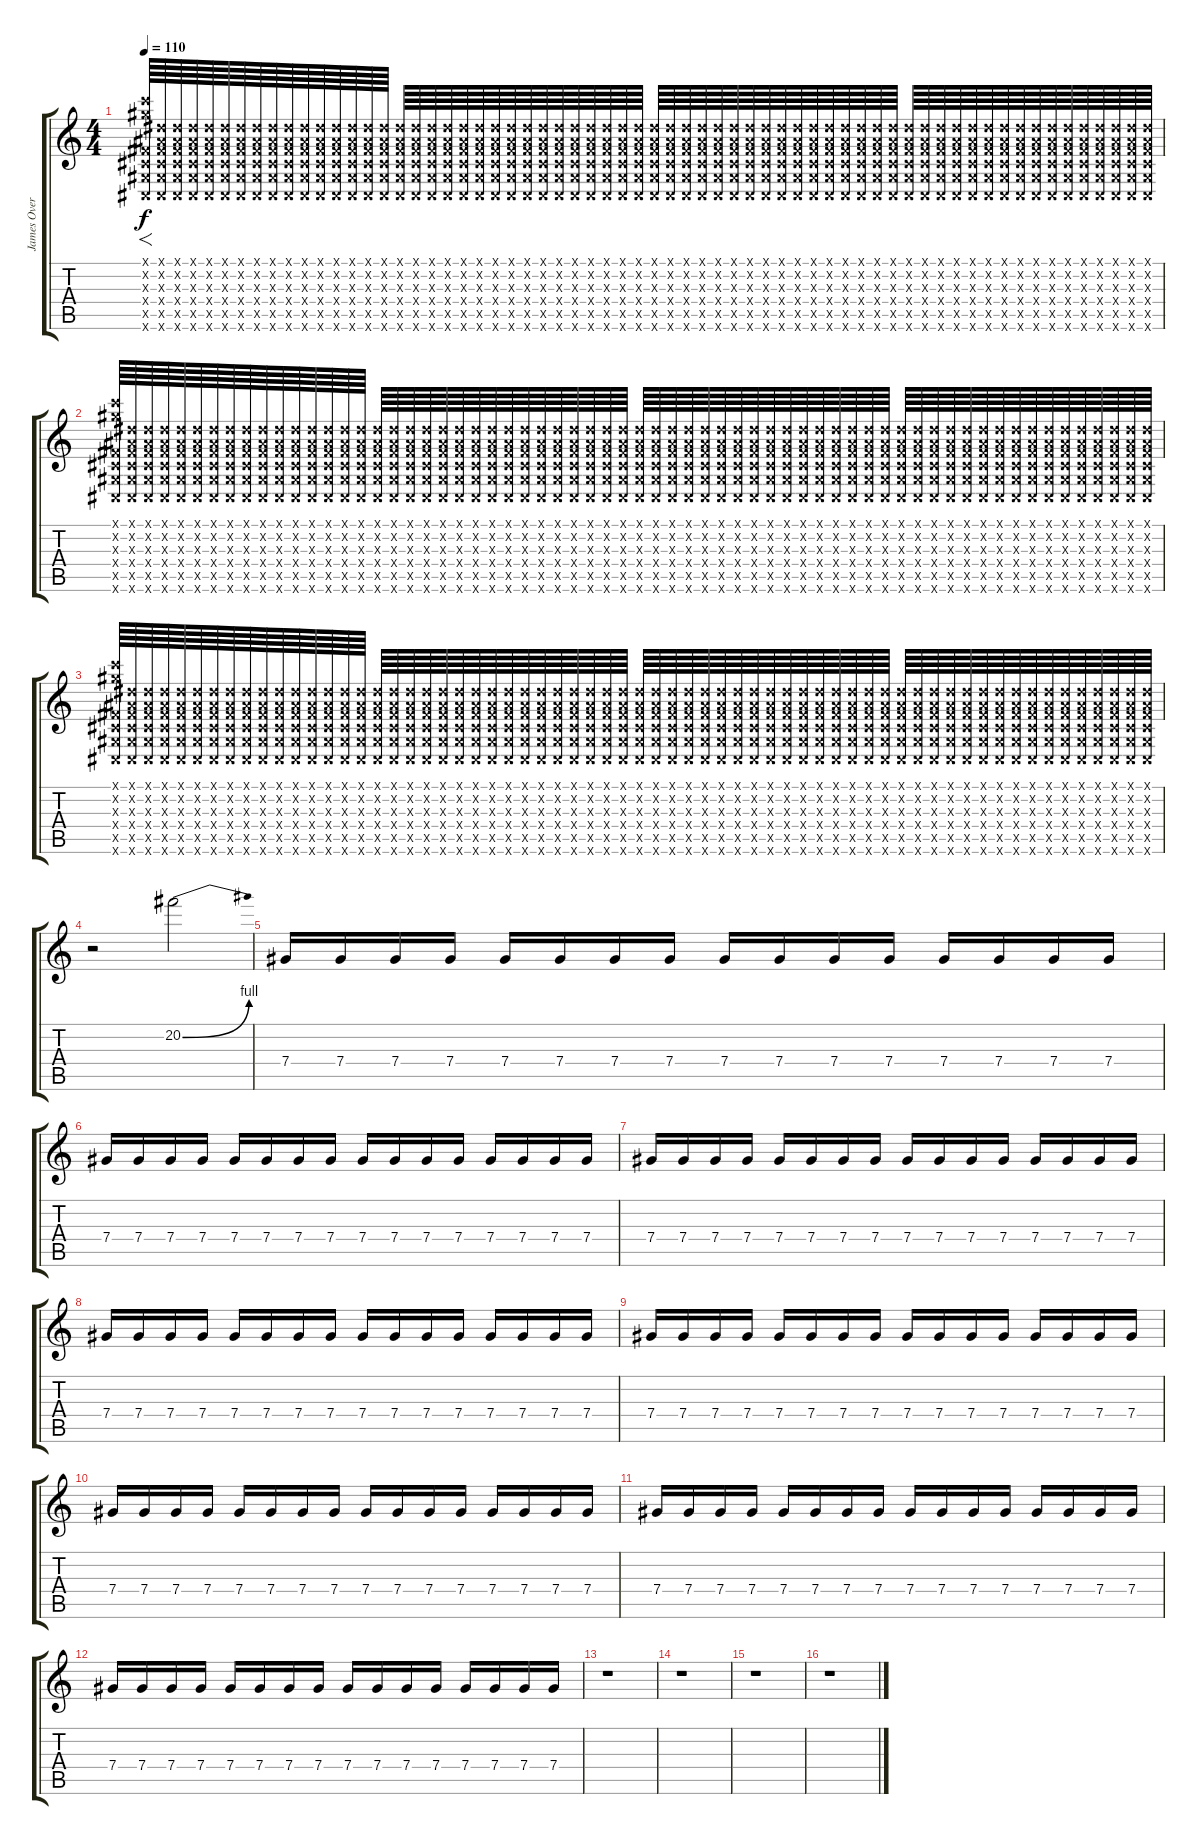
\track ("James Overdubs" "James Over") {instrument overdrivenguitar}
\staff {score tabs}
\tuning (Eb4 Bb3 Gb3 Db3 Ab2 Db2) {hide}
\ts (4 4)
\tempo 110
\clef g2
\ks c
(9.1{x} 10.2{x} 0.3{x} 0.4{x} 0.5{x} 0.6{x}).64{f dy f volume 5 instrument guitarfretnoise} (0.1{x} 0.2{x} 0.3{x} 0.4{x} 0.5{x} 0.6{x}).64 (0.1{x} 0.2{x} 0.3{x} 0.4{x} 0.5{x} 0.6{x}).64 (0.1{x} 0.2{x} 0.3{x} 0.4{x} 0.5{x} 0.6{x}).64 (0.1{x} 0.2{x} 0.3{x} 0.4{x} 0.5{x} 0.6{x}).64 (0.1{x} 0.2{x} 0.3{x} 0.4{x} 0.5{x} 0.6{x}).64 (0.1{x} 0.2{x} 0.3{x} 0.4{x} 0.5{x} 0.6{x}).64 (0.1{x} 0.2{x} 0.3{x} 0.4{x} 0.5{x} 0.6{x}).64 (0.1{x} 0.2{x} 0.3{x} 0.4{x} 0.5{x} 0.6{x}).64 (0.1{x} 0.2{x} 0.3{x} 0.4{x} 0.5{x} 0.6{x}).64 (0.1{x} 0.2{x} 0.3{x} 0.4{x} 0.5{x} 0.6{x}).64 (0.1{x} 0.2{x} 0.3{x} 0.4{x} 0.5{x} 0.6{x}).64 (0.1{x} 0.2{x} 0.3{x} 0.4{x} 0.5{x} 0.6{x}).64 (0.1{x} 0.2{x} 0.3{x} 0.4{x} 0.5{x} 0.6{x}).64 (0.1{x} 0.2{x} 0.3{x} 0.4{x} 0.5{x} 0.6{x}).64 (0.1{x} 0.2{x} 0.3{x} 0.4{x} 0.5{x} 0.6{x}).64 (0.1{x} 0.2{x} 0.3{x} 0.4{x} 0.5{x} 0.6{x}).64 (0.1{x} 0.2{x} 0.3{x} 0.4{x} 0.5{x} 0.6{x}).64 (0.1{x} 0.2{x} 0.3{x} 0.4{x} 0.5{x} 0.6{x}).64 (0.1{x} 0.2{x} 0.3{x} 0.4{x} 0.5{x} 0.6{x}).64 (0.1{x} 0.2{x} 0.3{x} 0.4{x} 0.5{x} 0.6{x}).64 (0.1{x} 0.2{x} 0.3{x} 0.4{x} 0.5{x} 0.6{x}).64 (0.1{x} 0.2{x} 0.3{x} 0.4{x} 0.5{x} 0.6{x}).64 (0.1{x} 0.2{x} 0.3{x} 0.4{x} 0.5{x} 0.6{x}).64 (0.1{x} 0.2{x} 0.3{x} 0.4{x} 0.5{x} 0.6{x}).64 (0.1{x} 0.2{x} 0.3{x} 0.4{x} 0.5{x} 0.6{x}).64 (0.1{x} 0.2{x} 0.3{x} 0.4{x} 0.5{x} 0.6{x}).64 (0.1{x} 0.2{x} 0.3{x} 0.4{x} 0.5{x} 0.6{x}).64 (0.1{x} 0.2{x} 0.3{x} 0.4{x} 0.5{x} 0.6{x}).64 (0.1{x} 0.2{x} 0.3{x} 0.4{x} 0.5{x} 0.6{x}).64 (0.1{x} 0.2{x} 0.3{x} 0.4{x} 0.5{x} 0.6{x}).64 (0.1{x} 0.2{x} 0.3{x} 0.4{x} 0.5{x} 0.6{x}).64 (0.1{x} 0.2{x} 0.3{x} 0.4{x} 0.5{x} 0.6{x}).64 (0.1{x} 0.2{x} 0.3{x} 0.4{x} 0.5{x} 0.6{x}).64 (0.1{x} 0.2{x} 0.3{x} 0.4{x} 0.5{x} 0.6{x}).64 (0.1{x} 0.2{x} 0.3{x} 0.4{x} 0.5{x} 0.6{x}).64 (0.1{x} 0.2{x} 0.3{x} 0.4{x} 0.5{x} 0.6{x}).64 (0.1{x} 0.2{x} 0.3{x} 0.4{x} 0.5{x} 0.6{x}).64 (0.1{x} 0.2{x} 0.3{x} 0.4{x} 0.5{x} 0.6{x}).64 (0.1{x} 0.2{x} 0.3{x} 0.4{x} 0.5{x} 0.6{x}).64 (0.1{x} 0.2{x} 0.3{x} 0.4{x} 0.5{x} 0.6{x}).64 (0.1{x} 0.2{x} 0.3{x} 0.4{x} 0.5{x} 0.6{x}).64 (0.1{x} 0.2{x} 0.3{x} 0.4{x} 0.5{x} 0.6{x}).64 (0.1{x} 0.2{x} 0.3{x} 0.4{x} 0.5{x} 0.6{x}).64 (0.1{x} 0.2{x} 0.3{x} 0.4{x} 0.5{x} 0.6{x}).64 (0.1{x} 0.2{x} 0.3{x} 0.4{x} 0.5{x} 0.6{x}).64 (0.1{x} 0.2{x} 0.3{x} 0.4{x} 0.5{x} 0.6{x}).64 (0.1{x} 0.2{x} 0.3{x} 0.4{x} 0.5{x} 0.6{x}).64 (0.1{x} 0.2{x} 0.3{x} 0.4{x} 0.5{x} 0.6{x}).64 (0.1{x} 0.2{x} 0.3{x} 0.4{x} 0.5{x} 0.6{x}).64 (0.1{x} 0.2{x} 0.3{x} 0.4{x} 0.5{x} 0.6{x}).64 (0.1{x} 0.2{x} 0.3{x} 0.4{x} 0.5{x} 0.6{x}).64 (0.1{x} 0.2{x} 0.3{x} 0.4{x} 0.5{x} 0.6{x}).64 (0.1{x} 0.2{x} 0.3{x} 0.4{x} 0.5{x} 0.6{x}).64 (0.1{x} 0.2{x} 0.3{x} 0.4{x} 0.5{x} 0.6{x}).64 (0.1{x} 0.2{x} 0.3{x} 0.4{x} 0.5{x} 0.6{x}).64 (0.1{x} 0.2{x} 0.3{x} 0.4{x} 0.5{x} 0.6{x}).64 (0.1{x} 0.2{x} 0.3{x} 0.4{x} 0.5{x} 0.6{x}).64 (0.1{x} 0.2{x} 0.3{x} 0.4{x} 0.5{x} 0.6{x}).64 (0.1{x} 0.2{x} 0.3{x} 0.4{x} 0.5{x} 0.6{x}).64 (0.1{x} 0.2{x} 0.3{x} 0.4{x} 0.5{x} 0.6{x}).64 (0.1{x} 0.2{x} 0.3{x} 0.4{x} 0.5{x} 0.6{x}).64 (0.1{x} 0.2{x} 0.3{x} 0.4{x} 0.5{x} 0.6{x}).64 (0.1{x} 0.2{x} 0.3{x} 0.4{x} 0.5{x} 0.6{x}).64 |
(9.1{x} 10.2{x} 0.3{x} 0.4{x} 0.5{x} 0.6{x}).64 (0.1{x} 0.2{x} 0.3{x} 0.4{x} 0.5{x} 0.6{x}).64 (0.1{x} 0.2{x} 0.3{x} 0.4{x} 0.5{x} 0.6{x}).64 (0.1{x} 0.2{x} 0.3{x} 0.4{x} 0.5{x} 0.6{x}).64 (0.1{x} 0.2{x} 0.3{x} 0.4{x} 0.5{x} 0.6{x}).64 (0.1{x} 0.2{x} 0.3{x} 0.4{x} 0.5{x} 0.6{x}).64 (0.1{x} 0.2{x} 0.3{x} 0.4{x} 0.5{x} 0.6{x}).64 (0.1{x} 0.2{x} 0.3{x} 0.4{x} 0.5{x} 0.6{x}).64 (0.1{x} 0.2{x} 0.3{x} 0.4{x} 0.5{x} 0.6{x}).64 (0.1{x} 0.2{x} 0.3{x} 0.4{x} 0.5{x} 0.6{x}).64 (0.1{x} 0.2{x} 0.3{x} 0.4{x} 0.5{x} 0.6{x}).64 (0.1{x} 0.2{x} 0.3{x} 0.4{x} 0.5{x} 0.6{x}).64 (0.1{x} 0.2{x} 0.3{x} 0.4{x} 0.5{x} 0.6{x}).64 (0.1{x} 0.2{x} 0.3{x} 0.4{x} 0.5{x} 0.6{x}).64 (0.1{x} 0.2{x} 0.3{x} 0.4{x} 0.5{x} 0.6{x}).64 (0.1{x} 0.2{x} 0.3{x} 0.4{x} 0.5{x} 0.6{x}).64 (0.1{x} 0.2{x} 0.3{x} 0.4{x} 0.5{x} 0.6{x}).64 (0.1{x} 0.2{x} 0.3{x} 0.4{x} 0.5{x} 0.6{x}).64 (0.1{x} 0.2{x} 0.3{x} 0.4{x} 0.5{x} 0.6{x}).64 (0.1{x} 0.2{x} 0.3{x} 0.4{x} 0.5{x} 0.6{x}).64 (0.1{x} 0.2{x} 0.3{x} 0.4{x} 0.5{x} 0.6{x}).64 (0.1{x} 0.2{x} 0.3{x} 0.4{x} 0.5{x} 0.6{x}).64 (0.1{x} 0.2{x} 0.3{x} 0.4{x} 0.5{x} 0.6{x}).64 (0.1{x} 0.2{x} 0.3{x} 0.4{x} 0.5{x} 0.6{x}).64 (0.1{x} 0.2{x} 0.3{x} 0.4{x} 0.5{x} 0.6{x}).64 (0.1{x} 0.2{x} 0.3{x} 0.4{x} 0.5{x} 0.6{x}).64 (0.1{x} 0.2{x} 0.3{x} 0.4{x} 0.5{x} 0.6{x}).64 (0.1{x} 0.2{x} 0.3{x} 0.4{x} 0.5{x} 0.6{x}).64 (0.1{x} 0.2{x} 0.3{x} 0.4{x} 0.5{x} 0.6{x}).64 (0.1{x} 0.2{x} 0.3{x} 0.4{x} 0.5{x} 0.6{x}).64 (0.1{x} 0.2{x} 0.3{x} 0.4{x} 0.5{x} 0.6{x}).64 (0.1{x} 0.2{x} 0.3{x} 0.4{x} 0.5{x} 0.6{x}).64 (0.1{x} 0.2{x} 0.3{x} 0.4{x} 0.5{x} 0.6{x}).64 (0.1{x} 0.2{x} 0.3{x} 0.4{x} 0.5{x} 0.6{x}).64 (0.1{x} 0.2{x} 0.3{x} 0.4{x} 0.5{x} 0.6{x}).64 (0.1{x} 0.2{x} 0.3{x} 0.4{x} 0.5{x} 0.6{x}).64 (0.1{x} 0.2{x} 0.3{x} 0.4{x} 0.5{x} 0.6{x}).64 (0.1{x} 0.2{x} 0.3{x} 0.4{x} 0.5{x} 0.6{x}).64 (0.1{x} 0.2{x} 0.3{x} 0.4{x} 0.5{x} 0.6{x}).64 (0.1{x} 0.2{x} 0.3{x} 0.4{x} 0.5{x} 0.6{x}).64 (0.1{x} 0.2{x} 0.3{x} 0.4{x} 0.5{x} 0.6{x}).64 (0.1{x} 0.2{x} 0.3{x} 0.4{x} 0.5{x} 0.6{x}).64 (0.1{x} 0.2{x} 0.3{x} 0.4{x} 0.5{x} 0.6{x}).64 (0.1{x} 0.2{x} 0.3{x} 0.4{x} 0.5{x} 0.6{x}).64 (0.1{x} 0.2{x} 0.3{x} 0.4{x} 0.5{x} 0.6{x}).64 (0.1{x} 0.2{x} 0.3{x} 0.4{x} 0.5{x} 0.6{x}).64 (0.1{x} 0.2{x} 0.3{x} 0.4{x} 0.5{x} 0.6{x}).64 (0.1{x} 0.2{x} 0.3{x} 0.4{x} 0.5{x} 0.6{x}).64 (0.1{x} 0.2{x} 0.3{x} 0.4{x} 0.5{x} 0.6{x}).64 (0.1{x} 0.2{x} 0.3{x} 0.4{x} 0.5{x} 0.6{x}).64 (0.1{x} 0.2{x} 0.3{x} 0.4{x} 0.5{x} 0.6{x}).64 (0.1{x} 0.2{x} 0.3{x} 0.4{x} 0.5{x} 0.6{x}).64 (0.1{x} 0.2{x} 0.3{x} 0.4{x} 0.5{x} 0.6{x}).64 (0.1{x} 0.2{x} 0.3{x} 0.4{x} 0.5{x} 0.6{x}).64 (0.1{x} 0.2{x} 0.3{x} 0.4{x} 0.5{x} 0.6{x}).64 (0.1{x} 0.2{x} 0.3{x} 0.4{x} 0.5{x} 0.6{x}).64 (0.1{x} 0.2{x} 0.3{x} 0.4{x} 0.5{x} 0.6{x}).64 (0.1{x} 0.2{x} 0.3{x} 0.4{x} 0.5{x} 0.6{x}).64 (0.1{x} 0.2{x} 0.3{x} 0.4{x} 0.5{x} 0.6{x}).64 (0.1{x} 0.2{x} 0.3{x} 0.4{x} 0.5{x} 0.6{x}).64 (0.1{x} 0.2{x} 0.3{x} 0.4{x} 0.5{x} 0.6{x}).64 (0.1{x} 0.2{x} 0.3{x} 0.4{x} 0.5{x} 0.6{x}).64 (0.1{x} 0.2{x} 0.3{x} 0.4{x} 0.5{x} 0.6{x}).64 (0.1{x} 0.2{x} 0.3{x} 0.4{x} 0.5{x} 0.6{x}).64 |
(9.1{x} 10.2{x} 0.3{x} 0.4{x} 0.5{x} 0.6{x}).64 (0.1{x} 0.2{x} 0.3{x} 0.4{x} 0.5{x} 0.6{x}).64 (0.1{x} 0.2{x} 0.3{x} 0.4{x} 0.5{x} 0.6{x}).64 (0.1{x} 0.2{x} 0.3{x} 0.4{x} 0.5{x} 0.6{x}).64 (0.1{x} 0.2{x} 0.3{x} 0.4{x} 0.5{x} 0.6{x}).64 (0.1{x} 0.2{x} 0.3{x} 0.4{x} 0.5{x} 0.6{x}).64 (0.1{x} 0.2{x} 0.3{x} 0.4{x} 0.5{x} 0.6{x}).64 (0.1{x} 0.2{x} 0.3{x} 0.4{x} 0.5{x} 0.6{x}).64 (0.1{x} 0.2{x} 0.3{x} 0.4{x} 0.5{x} 0.6{x}).64 (0.1{x} 0.2{x} 0.3{x} 0.4{x} 0.5{x} 0.6{x}).64 (0.1{x} 0.2{x} 0.3{x} 0.4{x} 0.5{x} 0.6{x}).64 (0.1{x} 0.2{x} 0.3{x} 0.4{x} 0.5{x} 0.6{x}).64 (0.1{x} 0.2{x} 0.3{x} 0.4{x} 0.5{x} 0.6{x}).64 (0.1{x} 0.2{x} 0.3{x} 0.4{x} 0.5{x} 0.6{x}).64 (0.1{x} 0.2{x} 0.3{x} 0.4{x} 0.5{x} 0.6{x}).64 (0.1{x} 0.2{x} 0.3{x} 0.4{x} 0.5{x} 0.6{x}).64 (0.1{x} 0.2{x} 0.3{x} 0.4{x} 0.5{x} 0.6{x}).64 (0.1{x} 0.2{x} 0.3{x} 0.4{x} 0.5{x} 0.6{x}).64 (0.1{x} 0.2{x} 0.3{x} 0.4{x} 0.5{x} 0.6{x}).64 (0.1{x} 0.2{x} 0.3{x} 0.4{x} 0.5{x} 0.6{x}).64 (0.1{x} 0.2{x} 0.3{x} 0.4{x} 0.5{x} 0.6{x}).64 (0.1{x} 0.2{x} 0.3{x} 0.4{x} 0.5{x} 0.6{x}).64 (0.1{x} 0.2{x} 0.3{x} 0.4{x} 0.5{x} 0.6{x}).64 (0.1{x} 0.2{x} 0.3{x} 0.4{x} 0.5{x} 0.6{x}).64 (0.1{x} 0.2{x} 0.3{x} 0.4{x} 0.5{x} 0.6{x}).64 (0.1{x} 0.2{x} 0.3{x} 0.4{x} 0.5{x} 0.6{x}).64 (0.1{x} 0.2{x} 0.3{x} 0.4{x} 0.5{x} 0.6{x}).64 (0.1{x} 0.2{x} 0.3{x} 0.4{x} 0.5{x} 0.6{x}).64 (0.1{x} 0.2{x} 0.3{x} 0.4{x} 0.5{x} 0.6{x}).64 (0.1{x} 0.2{x} 0.3{x} 0.4{x} 0.5{x} 0.6{x}).64 (0.1{x} 0.2{x} 0.3{x} 0.4{x} 0.5{x} 0.6{x}).64 (0.1{x} 0.2{x} 0.3{x} 0.4{x} 0.5{x} 0.6{x}).64 (0.1{x} 0.2{x} 0.3{x} 0.4{x} 0.5{x} 0.6{x}).64 (0.1{x} 0.2{x} 0.3{x} 0.4{x} 0.5{x} 0.6{x}).64 (0.1{x} 0.2{x} 0.3{x} 0.4{x} 0.5{x} 0.6{x}).64 (0.1{x} 0.2{x} 0.3{x} 0.4{x} 0.5{x} 0.6{x}).64 (0.1{x} 0.2{x} 0.3{x} 0.4{x} 0.5{x} 0.6{x}).64 (0.1{x} 0.2{x} 0.3{x} 0.4{x} 0.5{x} 0.6{x}).64 (0.1{x} 0.2{x} 0.3{x} 0.4{x} 0.5{x} 0.6{x}).64 (0.1{x} 0.2{x} 0.3{x} 0.4{x} 0.5{x} 0.6{x}).64 (0.1{x} 0.2{x} 0.3{x} 0.4{x} 0.5{x} 0.6{x}).64 (0.1{x} 0.2{x} 0.3{x} 0.4{x} 0.5{x} 0.6{x}).64 (0.1{x} 0.2{x} 0.3{x} 0.4{x} 0.5{x} 0.6{x}).64 (0.1{x} 0.2{x} 0.3{x} 0.4{x} 0.5{x} 0.6{x}).64 (0.1{x} 0.2{x} 0.3{x} 0.4{x} 0.5{x} 0.6{x}).64 (0.1{x} 0.2{x} 0.3{x} 0.4{x} 0.5{x} 0.6{x}).64 (0.1{x} 0.2{x} 0.3{x} 0.4{x} 0.5{x} 0.6{x}).64 (0.1{x} 0.2{x} 0.3{x} 0.4{x} 0.5{x} 0.6{x}).64 (0.1{x} 0.2{x} 0.3{x} 0.4{x} 0.5{x} 0.6{x}).64 (0.1{x} 0.2{x} 0.3{x} 0.4{x} 0.5{x} 0.6{x}).64 (0.1{x} 0.2{x} 0.3{x} 0.4{x} 0.5{x} 0.6{x}).64 (0.1{x} 0.2{x} 0.3{x} 0.4{x} 0.5{x} 0.6{x}).64 (0.1{x} 0.2{x} 0.3{x} 0.4{x} 0.5{x} 0.6{x}).64 (0.1{x} 0.2{x} 0.3{x} 0.4{x} 0.5{x} 0.6{x}).64 (0.1{x} 0.2{x} 0.3{x} 0.4{x} 0.5{x} 0.6{x}).64 (0.1{x} 0.2{x} 0.3{x} 0.4{x} 0.5{x} 0.6{x}).64 (0.1{x} 0.2{x} 0.3{x} 0.4{x} 0.5{x} 0.6{x}).64 (0.1{x} 0.2{x} 0.3{x} 0.4{x} 0.5{x} 0.6{x}).64 (0.1{x} 0.2{x} 0.3{x} 0.4{x} 0.5{x} 0.6{x}).64 (0.1{x} 0.2{x} 0.3{x} 0.4{x} 0.5{x} 0.6{x}).64 (0.1{x} 0.2{x} 0.3{x} 0.4{x} 0.5{x} 0.6{x}).64 (0.1{x} 0.2{x} 0.3{x} 0.4{x} 0.5{x} 0.6{x}).64 (0.1{x} 0.2{x} 0.3{x} 0.4{x} 0.5{x} 0.6{x}).64 (0.1{x} 0.2{x} 0.3{x} 0.4{x} 0.5{x} 0.6{x}).64 |
r.2 20.2{be (bend 0 0 60 4)}.2{volume 16 instrument overdrivenguitar} |
7.4.16 7.4.16 7.4.16 7.4.16 7.4.16 7.4.16 7.4.16 7.4.16 7.4.16 7.4.16 7.4.16 7.4.16 7.4.16 7.4.16 7.4.16 7.4.16 |
7.4.16 7.4.16 7.4.16 7.4.16 7.4.16 7.4.16 7.4.16 7.4.16 7.4.16 7.4.16 7.4.16 7.4.16 7.4.16 7.4.16 7.4.16 7.4.16 |
7.4.16 7.4.16 7.4.16 7.4.16 7.4.16 7.4.16 7.4.16 7.4.16 7.4.16 7.4.16 7.4.16 7.4.16 7.4.16 7.4.16 7.4.16 7.4.16 |
7.4.16 7.4.16 7.4.16 7.4.16 7.4.16 7.4.16 7.4.16 7.4.16 7.4.16 7.4.16 7.4.16 7.4.16 7.4.16 7.4.16 7.4.16 7.4.16 |
7.4.16 7.4.16 7.4.16 7.4.16 7.4.16 7.4.16 7.4.16 7.4.16 7.4.16 7.4.16 7.4.16 7.4.16 7.4.16 7.4.16 7.4.16 7.4.16 |
7.4.16 7.4.16 7.4.16 7.4.16 7.4.16 7.4.16 7.4.16 7.4.16 7.4.16 7.4.16 7.4.16 7.4.16 7.4.16 7.4.16 7.4.16 7.4.16 |
7.4.16 7.4.16 7.4.16 7.4.16 7.4.16 7.4.16 7.4.16 7.4.16 7.4.16 7.4.16 7.4.16 7.4.16 7.4.16 7.4.16 7.4.16 7.4.16 |
7.4.16 7.4.16 7.4.16 7.4.16 7.4.16 7.4.16 7.4.16 7.4.16 7.4.16 7.4.16 7.4.16 7.4.16 7.4.16 7.4.16 7.4.16 7.4.16 |
r.1 |
r.1 |
r.1 |
r.1
